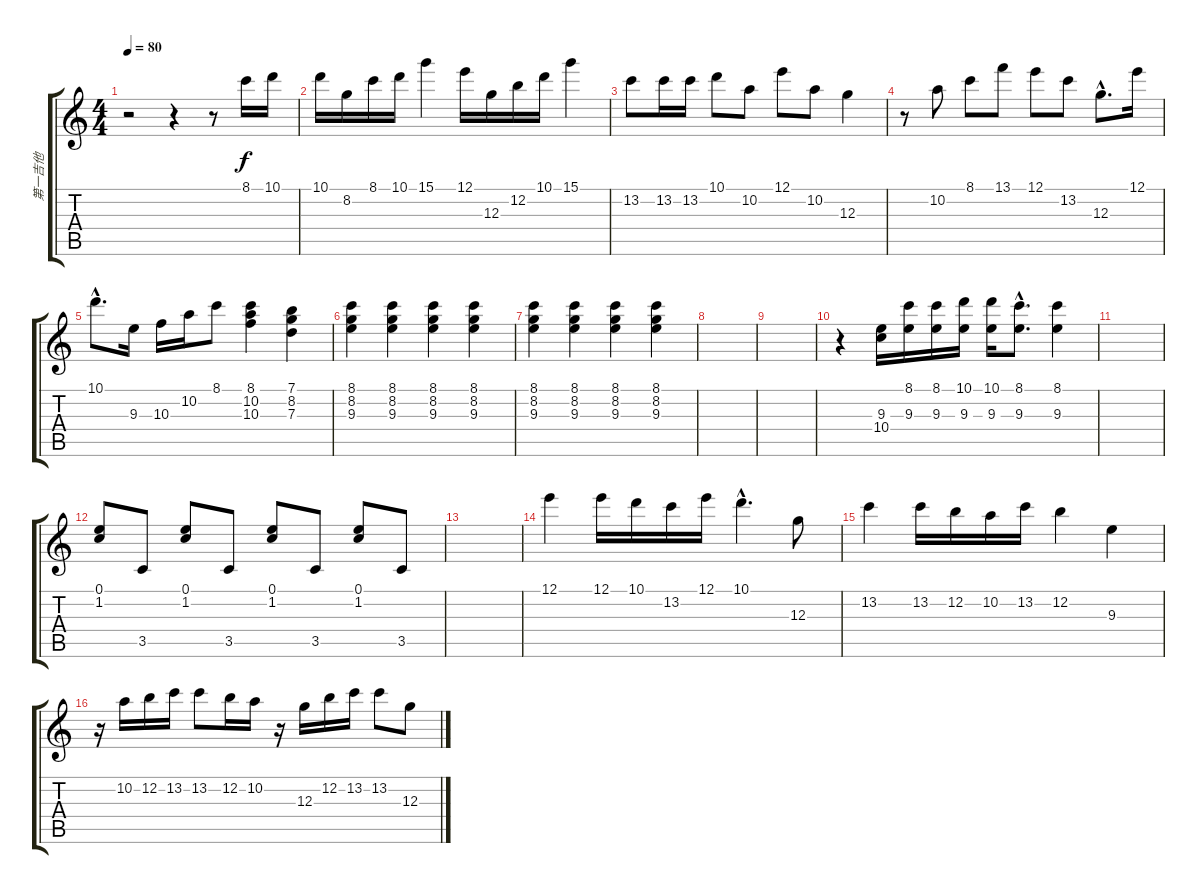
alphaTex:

\track ("第一吉他" "第一吉他") {instrument acousticguitarsteel}
\staff {score tabs}
\tuning (E4 B3 G3 D3 A2 E2) {hide}
\ts (4 4)
\tempo 80
\clef g2
\ks c
r.2{dy f instrument acousticguitarsteel} r.4 r.8 8.1.16 10.1.16 |
10.1.16 8.2.16 8.1.16 10.1.16 15.1.4 12.1.16 12.3.16 12.2.16 10.1.16 15.1.4 |
13.2.8 13.2.16 13.2.16 10.1.8 10.2.8 12.1.8 10.2.8 12.3.4 |
r.8 10.2.8 8.1.8 13.1.8 12.1.8 13.2.8 12.3{hac}.8{d} 12.1.16 |
10.1{hac}.8{d} 9.3.16 10.3.16 10.2.16 8.1.8 (8.1 10.2 10.3).4 (7.1 8.2 7.3).4 |
(8.1 8.2 9.3).4 (8.1 8.2 9.3).4 (8.1 8.2 9.3).4 (8.1 8.2 9.3).4 |
(8.1 8.2 9.3).4 (8.1 8.2 9.3).4 (8.1 8.2 9.3).4 (8.1 8.2 9.3).4 |
|
|
r.4 (9.3 10.4).16 (8.1 9.3).16 (8.1 9.3).16 (10.1 9.3).16 (10.1 9.3).16 (8.1{hac} 9.3{hac}).8{d} (8.1 9.3).4 |
|
(0.1 1.2).8 3.5.8 (0.1 1.2).8 3.5.8 (0.1 1.2).8 3.5.8 (0.1 1.2).8 3.5.8 |
|
12.1.4 12.1.16 10.1.16 13.2.16 12.1.16 10.1{hac}.4{d} 12.3.8 |
13.2.4 13.2.16 12.2.16 10.2.16 13.2.16 12.2.4 9.3.4 |
r.16 10.2.16 12.2.16 13.2.16 13.2.8 12.2.16 10.2.16 r.16 12.3.16 12.2.16 13.2.16 13.2.8 12.3.8
